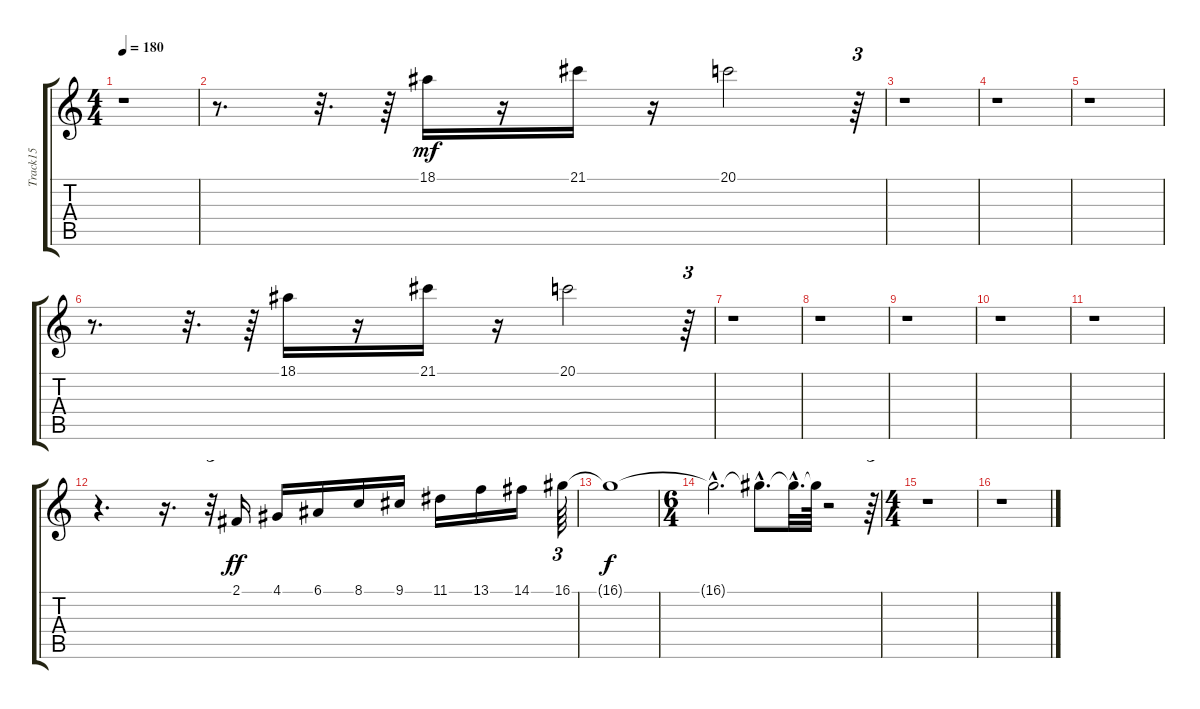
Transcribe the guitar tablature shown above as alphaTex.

\track ("Track15" "Track15") {instrument stringensemble1}
\staff {score tabs}
\tuning (E4 B3 G3 D3 A2 E2) {hide}
\ts (4 4)
\tempo 180
\clef g2
\ks c
r.1{dy f} |
r.8{d} r.32{d} r.64 18.1.16{dy mf balance 2} r.16 21.1.16 r.16 20.1.2 r.64{tu (3 2)} |
r.1 |
r.1 |
r.1 |
r.8{d} r.32{d} r.64 18.1.16 r.16 21.1.16 r.16 20.1.2 r.64{tu (3 2)} |
r.1 |
r.1 |
r.1 |
r.1 |
r.1 |
r.4{d} r.16{d} r.32{tu (3 2)} 2.1.16{dy ff instrument stringensemble1} 4.1.16 6.1.16 8.1.16 9.1.16 11.1.16 13.1.16 14.1.16 16.1.64{tu (3 2)} |
16.1{t}.1{dy f} |
\ts (6 4)
16.1{hac t}.2{d} 16.1{hac t}.8{d} 16.1{hac t}.32{d} 16.1{t}.64 r.2 r.64{tu (3 2)} |
\ts (4 4)
r.1 |
r.1
